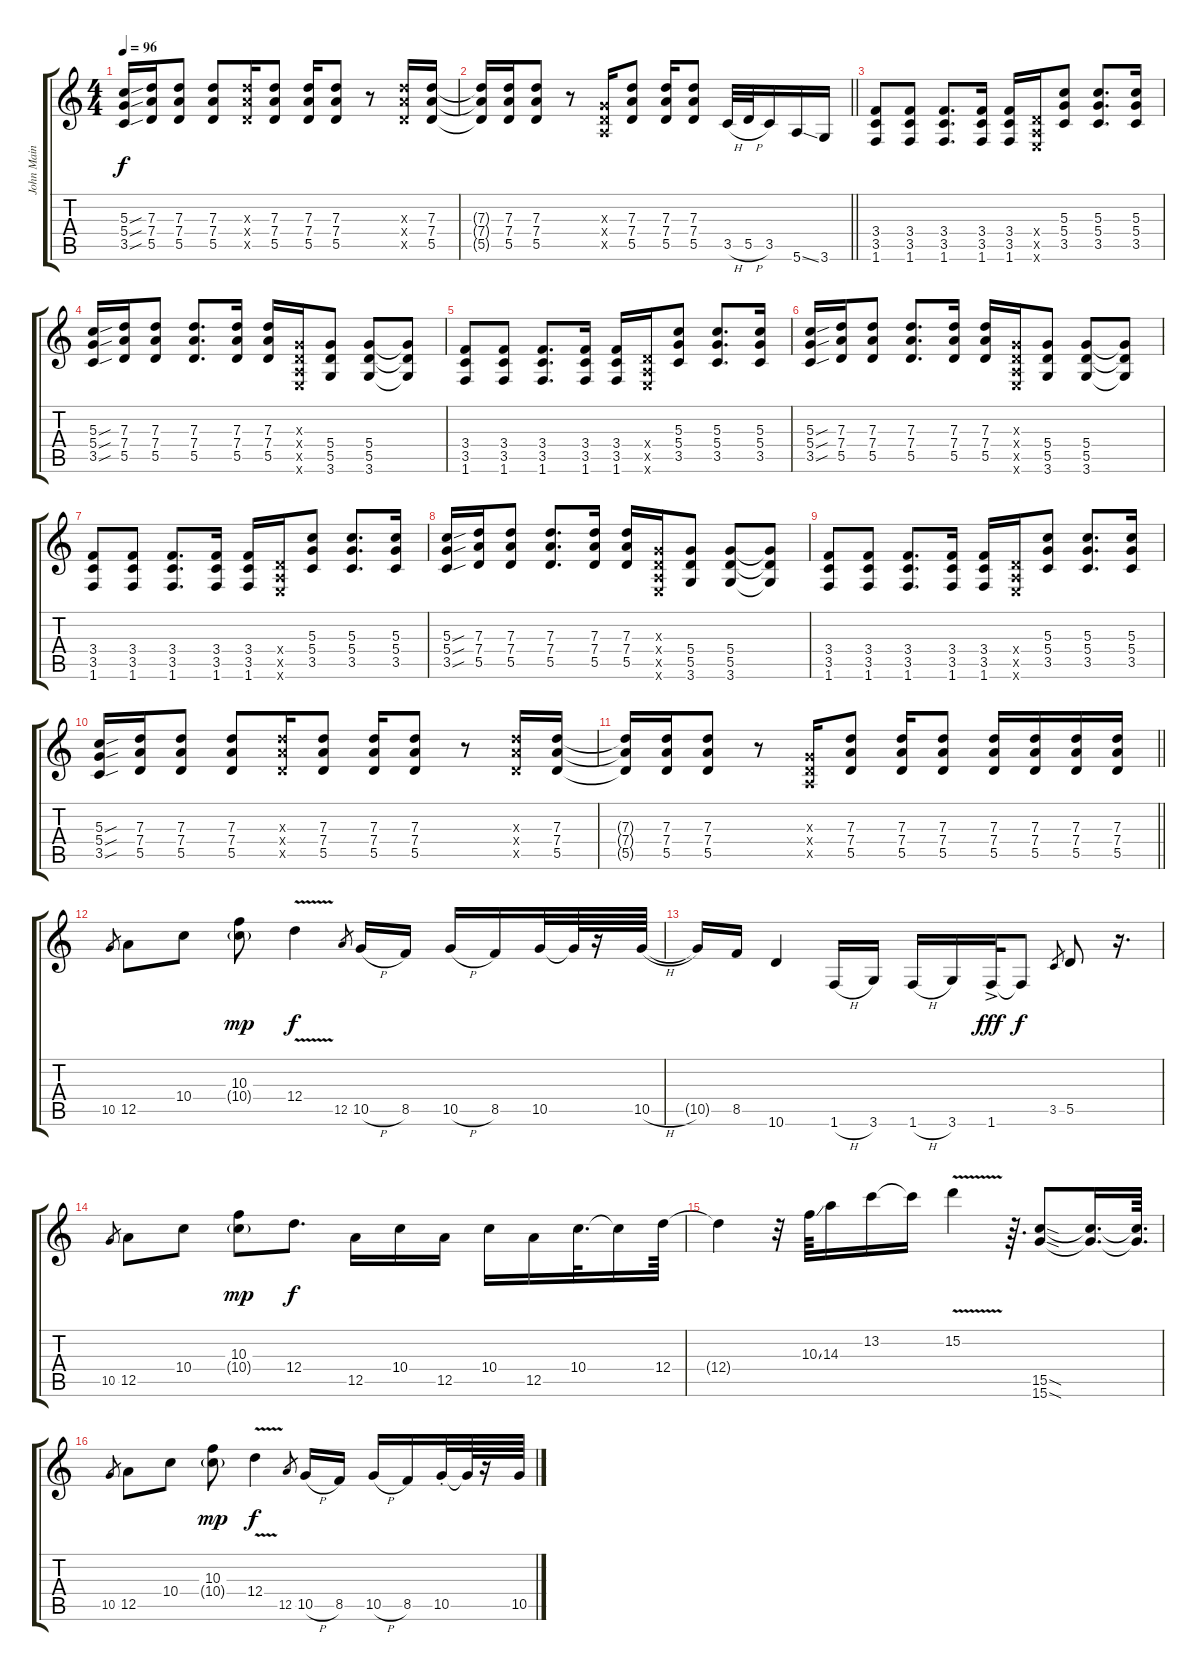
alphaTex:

\track ("John Main guitar" "John Main ") {instrument electricguitarclean}
\staff {score tabs}
\tuning (E4 B3 G3 D3 A2 E2) {hide}
\ts (4 4)
\tempo 96
\clef g2
\ks c
(5.3{sou} 5.4{sou} 3.5{sou}).16{dy f} (7.3 7.4 5.5).16 (7.3 7.4 5.5).8 (7.3 7.4 5.5).8 (7.3{x} 7.4{x} 5.5{x}).16 (7.3 7.4 5.5).8 (7.3 7.4 5.5).16 (7.3 7.4 5.5).8 r.8 (7.3{x} 7.4{x} 5.5{x}).16 (7.3 7.4 5.5).16 |
\barLineRight lightlight
(7.3{t} 7.4{t} 5.5{t}).16 (7.3 7.4 5.5).16 (7.3 7.4 5.5).8 r.8 (0.3{x} 0.4{x} 0.5{x}).16 (7.3 7.4 5.5).8 (7.3 7.4 5.5).16 (7.3 7.4 5.5).8 3.5{h}.32 5.5{h}.32 3.5.16 5.6{ss}.16 3.6.16 |
(3.4 3.5 1.6).8 (3.4 3.5 1.6).8 (3.4 3.5 1.6).8{d} (3.4 3.5 1.6).16 (3.4 3.5 1.6).16 (0.4{x} 0.5{x} 0.6{x}).16 (5.3 5.4 3.5).8 (5.3 5.4 3.5).8{d} (5.3 5.4 3.5).16 |
(5.3{sou} 5.4{sou} 3.5{sou}).16 (7.3 7.4 5.5).16 (7.3 7.4 5.5).8 (7.3 7.4 5.5).8{d} (7.3 7.4 5.5).16 (7.3 7.4 5.5).16 (0.3{x} 0.4{x} 0.5{x} 0.6{x}).16 (5.4 5.5 3.6).8 (5.4 5.5 3.6).8 (5.4{t} 5.5{t} 3.6{t}).8 |
(3.4 3.5 1.6).8 (3.4 3.5 1.6).8 (3.4 3.5 1.6).8{d} (3.4 3.5 1.6).16 (3.4 3.5 1.6).16 (0.4{x} 0.5{x} 0.6{x}).16 (5.3 5.4 3.5).8 (5.3 5.4 3.5).8{d} (5.3 5.4 3.5).16 |
(5.3{sou} 5.4{sou} 3.5{sou}).16 (7.3 7.4 5.5).16 (7.3 7.4 5.5).8 (7.3 7.4 5.5).8{d} (7.3 7.4 5.5).16 (7.3 7.4 5.5).16 (0.3{x} 0.4{x} 0.5{x} 0.6{x}).16 (5.4 5.5 3.6).8 (5.4 5.5 3.6).8 (5.4{t} 5.5{t} 3.6{t}).8 |
(3.4 3.5 1.6).8 (3.4 3.5 1.6).8 (3.4 3.5 1.6).8{d} (3.4 3.5 1.6).16 (3.4 3.5 1.6).16 (0.4{x} 0.5{x} 0.6{x}).16 (5.3 5.4 3.5).8 (5.3 5.4 3.5).8{d} (5.3 5.4 3.5).16 |
(5.3{sou} 5.4{sou} 3.5{sou}).16 (7.3 7.4 5.5).16 (7.3 7.4 5.5).8 (7.3 7.4 5.5).8{d} (7.3 7.4 5.5).16 (7.3 7.4 5.5).16 (0.3{x} 0.4{x} 0.5{x} 0.6{x}).16 (5.4 5.5 3.6).8 (5.4 5.5 3.6).8 (5.4{t} 5.5{t} 3.6{t}).8 |
(3.4 3.5 1.6).8 (3.4 3.5 1.6).8 (3.4 3.5 1.6).8{d} (3.4 3.5 1.6).16 (3.4 3.5 1.6).16 (0.4{x} 0.5{x} 0.6{x}).16 (5.3 5.4 3.5).8 (5.3 5.4 3.5).8{d} (5.3 5.4 3.5).16 |
(5.3{sou} 5.4{sou} 3.5{sou}).16 (7.3 7.4 5.5).16 (7.3 7.4 5.5).8 (7.3 7.4 5.5).8 (7.3{x} 7.4{x} 5.5{x}).16 (7.3 7.4 5.5).8 (7.3 7.4 5.5).16 (7.3 7.4 5.5).8 r.8 (7.3{x} 7.4{x} 5.5{x}).16 (7.3 7.4 5.5).16 |
\barLineRight lightlight
(7.3{t} 7.4{t} 5.5{t}).16 (7.3 7.4 5.5).16 (7.3 7.4 5.5).8 r.8 (0.3{x} 0.4{x} 0.5{x}).16 (7.3 7.4 5.5).8 (7.3 7.4 5.5).16 (7.3 7.4 5.5).8 (7.3 7.4 5.5).16 (7.3 7.4 5.5).16 (7.3 7.4 5.5).16 (7.3 7.4 5.5).16 |
10.5.8{gr} 12.5.8 10.4.8 (10.3 10.4{g}).8{dy mp} 12.4{v}.4{dy f} 12.5.8{gr} 10.5{h}.16 8.5.16 10.5{h}.16 8.5.16 10.5.32 10.5{t}.64 r.16 10.5{h}.64 |
10.5{t}.16 8.5.16 10.6.4 1.6{h}.16 3.6.16 1.6{h}.16 3.6.16 1.6{ac}.32{dy fff} 1.6{t}.8{dy f} 3.5.8{gr} 5.5.8 r.16{d} |
10.5.8{gr} 12.5.8 10.4.8 (10.3 10.4{g}).8{dy mp} 12.4.8{d dy f} 12.5.16 10.4.16 12.5.16 10.4.16 12.5.16 10.4.32{d} 10.4{t}.16 12.4.64 |
12.4{t}.4 r.32 10.3{ss}.64 14.3.16 13.2.16 13.2{t}.16 15.2{v}.4 r.64{d} (15.5{sod} 15.6{sod}).8 (15.5{t} 15.6{t}).16{d} (15.5{t} 15.6{t}).64{d} |
10.5.8{gr} 12.5.8 10.4.8 (10.3 10.4{g}).8{dy mp} 12.4{v}.4{dy f} 12.5.8{gr} 10.5{h}.16 8.5.16 10.5{h}.16 8.5.16 10.5{st}.32 10.5{t}.64 r.16 10.5{h}.64
